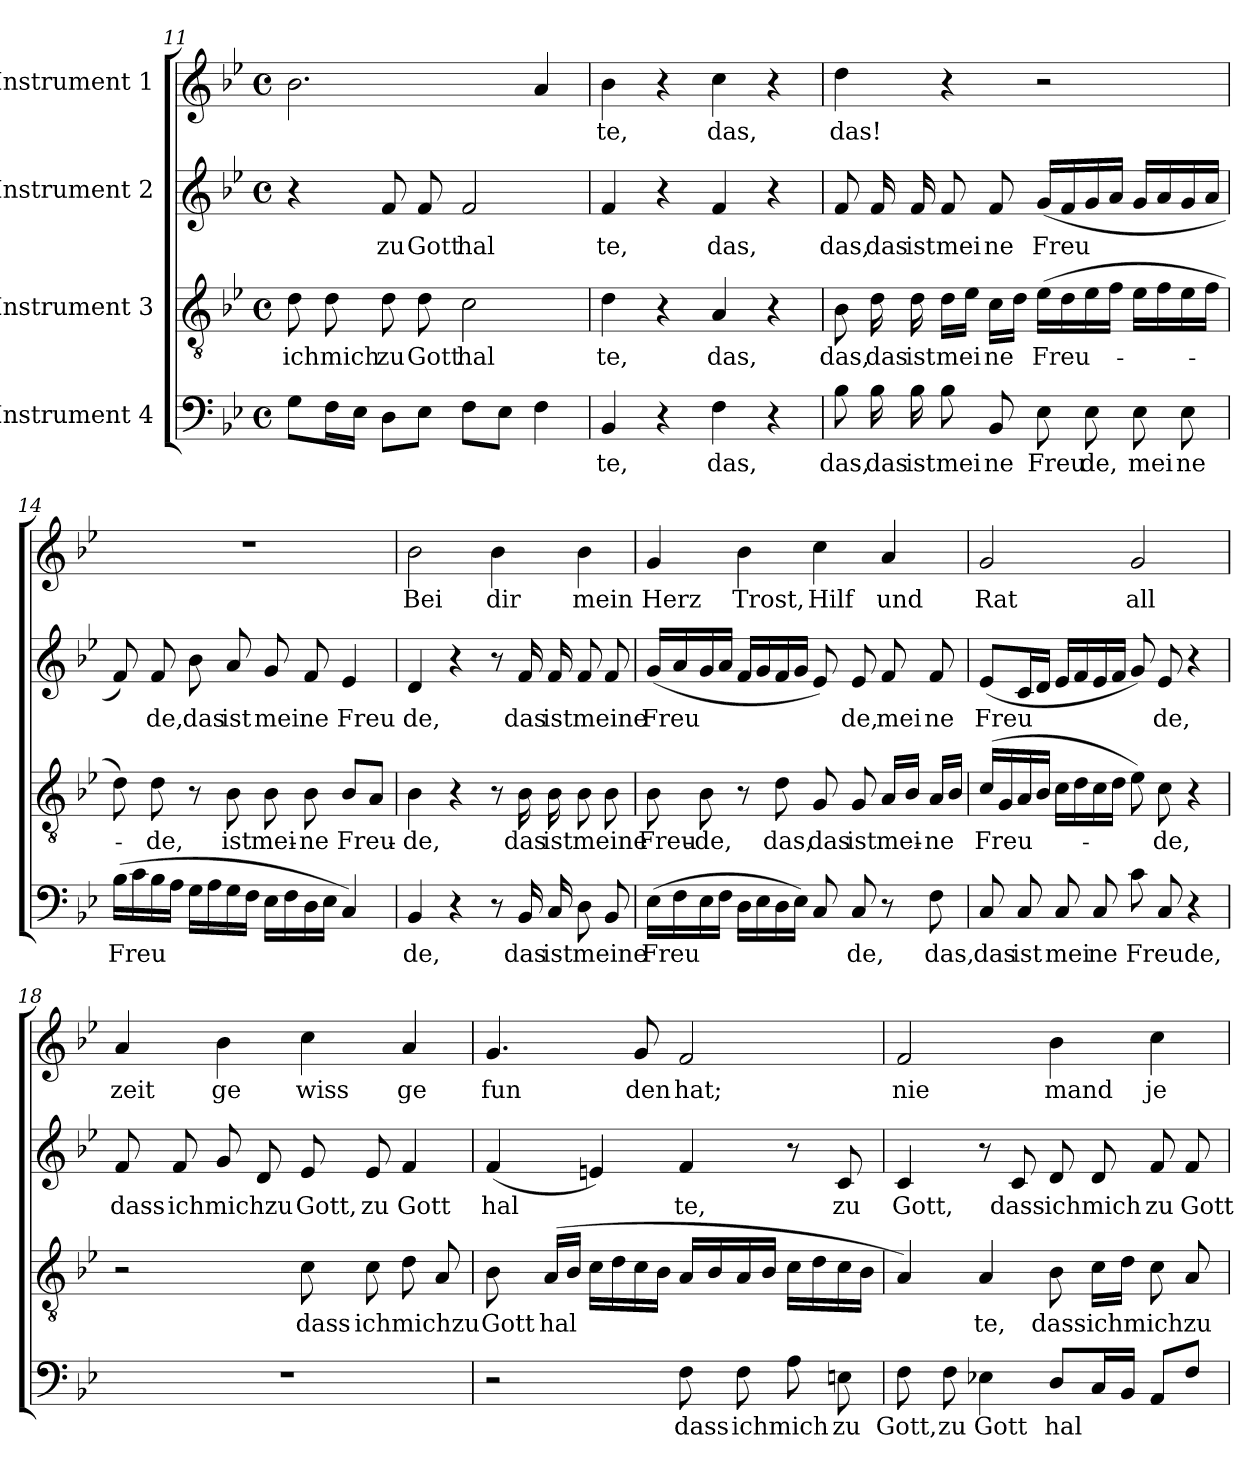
**kern	**text	**kern	**text	**kern	**text	**kern	**text
*part4	*part4	*part3	*part3	*part2	*part2	*part1	*part1
*staff4	*staff4	*staff3	*staff3	*staff2	*staff2	*staff1	*staff1
*I"Instrument 4	*	*I"Instrument 3	*	*I"Instrument 2	*	*I"Instrument 1	*
*clefF4	*	*clefGv2	*	*clefG2	*	*clefG2	*
*k[b-e-]	*	*k[b-e-]	*	*k[b-e-]	*	*k[b-e-]	*
*B-:	*	*B-:	*	*B-:	*	*B-:	*
*M4/4	*	*M4/4	*	*M4/4	*	*M4/4	*
*met(c)	*	*met(c)	*	*met(c)	*	*met(c)	*
=11	=11	=11	=11	=11	=11	=11	=11
!	!	!	!LO:LY:b:cj	!	!	!	!
8G\L	.	8d\	ich	4r	.	2.b-\	.
!	!	!	!LO:LY:b:cj	!	!	!	!
16F\	.	8d\	mich	.	.	.	.
16E-\J	.	.	.	.	.	.	.
!	!	!	!LO:LY:b:cj	!	!LO:LY:b:cj	!	!
8D\L	.	8d\	zu	8f/	zu	.	.
!	!	!	!LO:LY:b:cj	!	!LO:LY:b:cj	!	!
8E-\J	.	8d\	Gott	8f/	Gott	.	.
!	!	!	!LO:LY:b:cj	!	!LO:LY:b:cj	!	!
8F\L	.	2c\	hal	2f/	hal	.	.
8E-\J	.	.	.	.	.	.	.
4F\	.	.	.	.	.	4a/	.
=12	=12	=12	=12	=12	=12	=12	=12
!	!LO:LY:b:cj	!	!LO:LY:b:cj	!	!LO:LY:b:cj	!	!LO:LY:b:cj
4BB-/	-te,	4d\	te,	4f/	te,	4b-\	te,
4r	.	4r	.	4r	.	4r	.
!	!LO:LY:b:cj	!	!LO:LY:b:cj	!	!LO:LY:b:cj	!	!LO:LY:b:cj
4F\	das,	4A/	das,	4f/	das,	4cc\	das,
4r	.	4r	.	4r	.	4r	.
!!LO:PB:g=z
=13	=13	=13	=13	=13	=13	=13	=13
!	!LO:LY:b:cj	!	!LO:LY:b:cj	!	!LO:LY:b:cj	!	!LO:LY:b:cj
8B-\	das,	8B-\	das,	8f/	das,	4dd\	das!
!	!LO:LY:b:cj	!	!LO:LY:b:cj	!	!LO:LY:b:cj	!	!
16B-\	das	16d\	das	16f/	das	.	.
!	!LO:LY:b:cj	!	!LO:LY:b:cj	!	!LO:LY:b:cj	!	!
16B-\	ist	16d\	ist	16f/	ist	.	.
!	!LO:LY:b:cj	!	!LO:LY:b	!	!LO:LY:b:cj	!	!
8B-\	mei	16d\L	mei	8f/	mei	4r	.
.	.	16e-\J	.	.	.	.	.
!	!LO:LY:b:cj	!	!LO:LY:b:cj	!	!LO:LY:b:cj	!	!
8BB-/	ne	16c\L	ne	8f/	ne	.	.
.	.	16d\J	.	.	.	.	.
!	!LO:LY:b:cj	!	!LO:LY:b	!	!LO:LY:b	!	!
8E-\	Freu	(>16e-\L	Freu-	(<16g/L	Freu	2r	.
.	.	16d\	.	16f/	.	.	.
!	!LO:LY:b:cj	!	!	!	!	!	!
8E-\	de,	16e-\	.	16g/	.	.	.
.	.	16f\J	.	16a/J	.	.	.
!	!LO:LY:b:cj	!	!	!	!	!	!
8E-\	mei	16e-\L	.	16g/L	.	.	.
.	.	16f\	.	16a/	.	.	.
!	!LO:LY:b:cj	!	!	!	!	!	!
8E-\	ne	16e-\	.	16g/	.	.	.
.	.	16f\J	.	16a/J	.	.	.
=14	=14	=14	=14	=14	=14	=14	=14
!	!LO:LY:b	!	!	!	!	!	!
(>16B-\L	Freu	8d\)	.	8f/)	.	1r	.
16c\	.	.	.	.	.	.	.
!	!	!	!LO:LY:b:cj	!	!LO:LY:b:cj	!	!
16B-\	.	8d\	-de,	8f/	de,	.	.
16A\J	.	.	.	.	.	.	.
!	!	!	!	!	!LO:LY:b:cj	!	!
16G\L	.	8r	.	8b-\	das	.	.
16A\	.	.	.	.	.	.	.
!	!	!	!LO:LY:b:cj	!	!LO:LY:b:cj	!	!
16G\	.	8B-\	ist	8a/	ist	.	.
16F\J	.	.	.	.	.	.	.
!	!	!	!LO:LY:b:cj	!	!LO:LY:b:cj	!	!
16E-\L	.	8B-\	mei-	8g/	mei	.	.
16F\	.	.	.	.	.	.	.
!	!	!	!LO:LY:b:cj	!	!LO:LY:b:cj	!	!
16D\	.	8B-\	-ne	8f/	ne	.	.
16E-\J	.	.	.	.	.	.	.
!	!	!	!LO:LY:b	!	!LO:LY:b:cj	!	!
4C/)	.	8B-/L	Freu-	4e-/	Freu	.	.
.	.	8A/J	.	.	.	.	.
=15	=15	=15	=15	=15	=15	=15	=15
!	!LO:LY:b:cj	!	!LO:LY:b:cj	!	!LO:LY:b:cj	!	!LO:LY:b:cj
4BB-/	de,	4B-\	-de,	4d/	de,	2b-\	Bei
4r	.	4r	.	4r	.	.	.
!	!	!	!	!	!	!	!LO:LY:b:cj
8r	.	8r	.	8r	.	4b-\	dir
!	!LO:LY:b:cj	!	!LO:LY:b:cj	!	!LO:LY:b:cj	!	!
16BB-/	das	16B-\	das	16f/	das	.	.
!	!LO:LY:b:cj	!	!LO:LY:b:cj	!	!LO:LY:b:cj	!	!
16C/	ist	16B-\	ist	16f/	ist	.	.
!	!LO:LY:b:cj	!	!LO:LY:b:cj	!	!LO:LY:b:cj	!	!LO:LY:b:cj
8D\	meine	8B-\	meine	8f/	meine	4b-\	mein
8BB-/	.	8B-\	.	8f/	.	.	.
!!LO:LB:g=z
=16	=16	=16	=16	=16	=16	=16	=16
!	!LO:LY:b	!	!LO:LY:b:cj	!	!LO:LY:b	!	!LO:LY:b:cj
(>16E-\L	Freu	8B-\	Freu-	(<16g/L	Freu	4g/	Herz
16F\	.	.	.	16a/	.	.	.
!	!	!	!LO:LY:b:cj	!	!	!	!
16E-\	.	8B-\	-de,	16g/	.	.	.
16F\J	.	.	.	16a/J	.	.	.
!	!	!	!	!	!	!	!LO:LY:b:cj
16D\L	.	8r	.	16f/L	.	4b-\	Trost,
16E-\	.	.	.	16g/	.	.	.
!	!	!	!LO:LY:b:cj	!	!	!	!
16D\	.	8d\	das,	16f/	.	.	.
16E-\J)	.	.	.	16g/J	.	.	.
!	!	!	!LO:LY:b:cj	!	!	!	!LO:LY:b:cj
8C/	.	8G/	das	8e-/)	.	4cc\	Hilf
!	!LO:LY:b:cj	!	!LO:LY:b:cj	!	!LO:LY:b:cj	!	!
8C/	de,	8G/	ist	8e-/	de,	.	.
!	!	!	!LO:LY:b	!	!LO:LY:b:cj	!	!LO:LY:b:cj
8r	.	16A/L	mei-	8f/	mei	4a/	und
.	.	16B-/J	.	.	.	.	.
!	!LO:LY:b:cj	!	!LO:LY:b:cj	!	!LO:LY:b:cj	!	!
8F\	das,	16A/L	-ne	8f/	ne	.	.
.	.	16B-/J	.	.	.	.	.
=17	=17	=17	=17	=17	=17	=17	=17
!	!LO:LY:b:cj	!	!LO:LY:b	!	!LO:LY:b	!	!LO:LY:b:cj
8C/	das	(>16c/L	Freu-	(<8e-/L	Freu	2g/	Rat
.	.	16G/	.	.	.	.	.
!	!LO:LY:b:cj	!	!	!	!	!	!
8C/	ist	16A/	.	16c/	.	.	.
.	.	16B-/J	.	16d/J	.	.	.
!	!LO:LY:b:cj	!	!	!	!	!	!
8C/	mei	16c\L	.	16e-/L	.	.	.
.	.	16d\	.	16f/	.	.	.
!	!LO:LY:b:cj	!	!	!	!	!	!
8C/	ne	16c\	.	16e-/	.	.	.
.	.	16d\J	.	16f/J	.	.	.
!	!LO:LY:b:cj	!	!	!	!	!	!LO:LY:b:cj
8c\	Freude,	8e-\)	.	8g/)	.	2g/	all
!	!	!	!LO:LY:b:cj	!	!LO:LY:b:cj	!	!
8C/	.	8c\	-de,	8e-/	de,	.	.
4r	.	4r	.	4r	.	.	.
=18	=18	=18	=18	=18	=18	=18	=18
!	!	!	!	!	!LO:LY:b:cj	!	!LO:LY:b:cj
1r	.	2r	.	8f/	dass	4a/	zeit
!	!	!	!	!	!LO:LY:b	!	!
.	.	.	.	8f/	ichmichzu	.	.
!	!	!	!	!	!	!	!LO:LY:b:cj
.	.	.	.	8g/	.	4b-\	ge
.	.	.	.	8d/	.	.	.
!	!	!	!LO:LY:b:cj	!	!LO:LY:b:cj	!	!LO:LY:b:cj
.	.	8c\	dass	8e-/	Gott,	4cc\	wiss
!	!	!	!LO:LY:b	!	!LO:LY:b:cj	!	!
.	.	8c\	ichmichzu	8e-/	zu	.	.
!	!	!	!	!	!LO:LY:b:cj	!	!LO:LY:b:cj
.	.	8d\	.	4f/	Gott	4a/	ge
.	.	8A/	.	.	.	.	.
!!LO:LB:g=z
=19	=19	=19	=19	=19	=19	=19	=19
!	!	!	!LO:LY:b:cj	!	!LO:LY:b	!	!LO:LY:b:cj
2r	.	8B-\	Gott	(<4f/	hal	4.g/	fun
!	!	!	!LO:LY:b	!	!	!	!
.	.	(>16A/L	hal	.	.	.	.
.	.	16B-/J	.	.	.	.	.
.	.	16c\L	.	4en/)	.	.	.
.	.	16d\	.	.	.	.	.
!	!	!	!	!	!	!	!LO:LY:b:cj
.	.	16c\	.	.	.	8g/	den
.	.	16B-\J	.	.	.	.	.
!	!LO:LY:b:cj	!	!	!	!LO:LY:b:cj	!	!LO:LY:b:cj
8F\	dass	16A/L	.	4f/	te,	2f/	hat;
.	.	16B-/	.	.	.	.	.
!	!LO:LY:b	!	!	!	!	!	!
8F\	ichmich	16A/	.	.	.	.	.
.	.	16B-/J	.	.	.	.	.
8A\	.	16c\L	.	8r	.	.	.
.	.	16d\	.	.	.	.	.
!	!LO:LY:b:cj	!	!	!	!LO:LY:b:cj	!	!
8En\	zu	16c\	.	8c/	zu	.	.
.	.	16B-\J	.	.	.	.	.
=20	=20	=20	=20	=20	=20	=20	=20
!	!LO:LY:b:cj	!	!	!	!LO:LY:b:cj	!	!LO:LY:b:cj
8F\	Gott,	4A/)	.	4c/	Gott,	2f/	nie
!	!LO:LY:b:cj	!	!	!	!	!	!
8F\	zu	.	.	.	.	.	.
!	!LO:LY:b:cj	!	!LO:LY:b:cj	!	!	!	!
4E-X\	Gott	4A/	te,	8r	.	.	.
!	!	!	!	!	!LO:LY:b:cj	!	!
.	.	.	.	8c/	dass	.	.
!	!LO:LY:b	!	!LO:LY:b:cj	!	!LO:LY:b	!	!LO:LY:b:cj
8D/L	hal	8B-\	dass	8d/	ichmich	4b-\	mand
!	!	!	!LO:LY:b	!	!	!	!
16C/	.	16c\L	ichmichzu	8d/	.	.	.
16BB-/J	.	16d\J	.	.	.	.	.
!	!	!	!	!	!LO:LY:b:cj	!	!LO:LY:b:cj
8AA/L	.	8c\	.	8f/	zu	4cc\	je
!	!	!	!	!	!LO:LY:b:cj	!	!
8F/J	.	8A/	.	8f/	Gott	.	.
=	=	=	=	=	=	=	=
*-	*-	*-	*-	*-	*-	*-	*-
